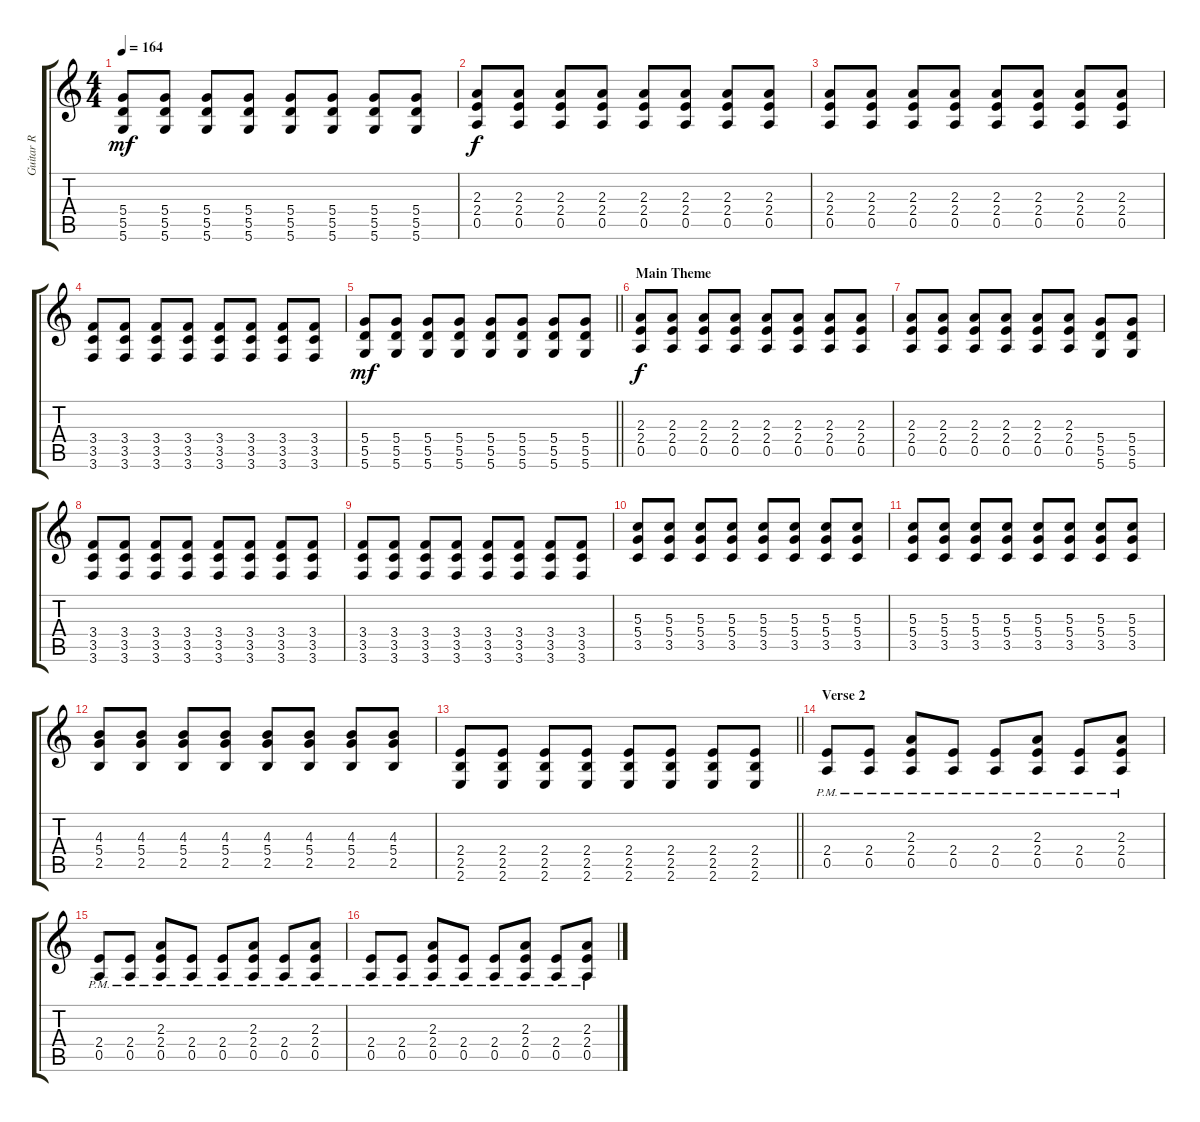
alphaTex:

\track ("Guitar R" "Guitar R") {instrument overdrivenguitar}
\staff {score tabs}
\tuning (E4 B3 G3 D3 A2 D2) {hide}
\ts (4 4)
\tempo 164
\clef g2
\ks c
(5.4 5.5 5.6).8{dy mf} (5.4 5.5 5.6).8 (5.4 5.5 5.6).8 (5.4 5.5 5.6).8 (5.4 5.5 5.6).8 (5.4 5.5 5.6).8 (5.4 5.5 5.6).8 (5.4 5.5 5.6).8 |
(2.3 2.4 0.5).8{dy f} (2.3 2.4 0.5).8 (2.3 2.4 0.5).8 (2.3 2.4 0.5).8 (2.3 2.4 0.5).8 (2.3 2.4 0.5).8 (2.3 2.4 0.5).8 (2.3 2.4 0.5).8 |
(2.3 2.4 0.5).8 (2.3 2.4 0.5).8 (2.3 2.4 0.5).8 (2.3 2.4 0.5).8 (2.3 2.4 0.5).8 (2.3 2.4 0.5).8 (2.3 2.4 0.5).8 (2.3 2.4 0.5).8 |
(3.4 3.5 3.6).8 (3.4 3.5 3.6).8 (3.4 3.5 3.6).8 (3.4 3.5 3.6).8 (3.4 3.5 3.6).8 (3.4 3.5 3.6).8 (3.4 3.5 3.6).8 (3.4 3.5 3.6).8 |
\barLineRight lightlight
(5.4 5.5 5.6).8{dy mf} (5.4 5.5 5.6).8 (5.4 5.5 5.6).8 (5.4 5.5 5.6).8 (5.4 5.5 5.6).8 (5.4 5.5 5.6).8 (5.4 5.5 5.6).8 (5.4 5.5 5.6).8 |
\section ("" "Main Theme")
(2.3 2.4 0.5).8{dy f} (2.3 2.4 0.5).8 (2.3 2.4 0.5).8 (2.3 2.4 0.5).8 (2.3 2.4 0.5).8 (2.3 2.4 0.5).8 (2.3 2.4 0.5).8 (2.3 2.4 0.5).8 |
(2.3 2.4 0.5).8 (2.3 2.4 0.5).8 (2.3 2.4 0.5).8 (2.3 2.4 0.5).8 (2.3 2.4 0.5).8 (2.3 2.4 0.5).8 (5.4 5.5 5.6).8 (5.4 5.5 5.6).8 |
(3.4 3.5 3.6).8 (3.4 3.5 3.6).8 (3.4 3.5 3.6).8 (3.4 3.5 3.6).8 (3.4 3.5 3.6).8 (3.4 3.5 3.6).8 (3.4 3.5 3.6).8 (3.4 3.5 3.6).8 |
(3.4 3.5 3.6).8 (3.4 3.5 3.6).8 (3.4 3.5 3.6).8 (3.4 3.5 3.6).8 (3.4 3.5 3.6).8 (3.4 3.5 3.6).8 (3.4 3.5 3.6).8 (3.4 3.5 3.6).8 |
(5.3 5.4 3.5).8 (5.3 5.4 3.5).8 (5.3 5.4 3.5).8 (5.3 5.4 3.5).8 (5.3 5.4 3.5).8 (5.3 5.4 3.5).8 (5.3 5.4 3.5).8 (5.3 5.4 3.5).8 |
(5.3 5.4 3.5).8 (5.3 5.4 3.5).8 (5.3 5.4 3.5).8 (5.3 5.4 3.5).8 (5.3 5.4 3.5).8 (5.3 5.4 3.5).8 (5.3 5.4 3.5).8 (5.3 5.4 3.5).8 |
(4.3 5.4 2.5).8 (4.3 5.4 2.5).8 (4.3 5.4 2.5).8 (4.3 5.4 2.5).8 (4.3 5.4 2.5).8 (4.3 5.4 2.5).8 (4.3 5.4 2.5).8 (4.3 5.4 2.5).8 |
\barLineRight lightlight
(2.4 2.5 2.6).8 (2.4 2.5 2.6).8 (2.4 2.5 2.6).8 (2.4 2.5 2.6).8 (2.4 2.5 2.6).8 (2.4 2.5 2.6).8 (2.4 2.5 2.6).8 (2.4 2.5 2.6).8 |
\section ("" "Verse 2")
(2.4{pm} 0.5{pm}).8 (2.4{pm} 0.5{pm}).8 (2.3{pm} 2.4{pm} 0.5{pm}).8 (2.4{pm} 0.5{pm}).8 (2.4{pm} 0.5{pm}).8 (2.3{pm} 2.4{pm} 0.5{pm}).8 (2.4{pm} 0.5{pm}).8 (2.3{pm} 2.4{pm} 0.5{pm}).8 |
(2.4{pm} 0.5{pm}).8 (2.4{pm} 0.5{pm}).8 (2.3{pm} 2.4{pm} 0.5{pm}).8 (2.4{pm} 0.5{pm}).8 (2.4{pm} 0.5{pm}).8 (2.3{pm} 2.4{pm} 0.5{pm}).8 (2.4{pm} 0.5{pm}).8 (2.3{pm} 2.4{pm} 0.5{pm}).8 |
(2.4{pm} 0.5{pm}).8 (2.4{pm} 0.5{pm}).8 (2.3{pm} 2.4{pm} 0.5{pm}).8 (2.4{pm} 0.5{pm}).8 (2.4{pm} 0.5{pm}).8 (2.3{pm} 2.4{pm} 0.5{pm}).8 (2.4{pm} 0.5{pm}).8 (2.3{pm} 2.4{pm} 0.5{pm}).8
